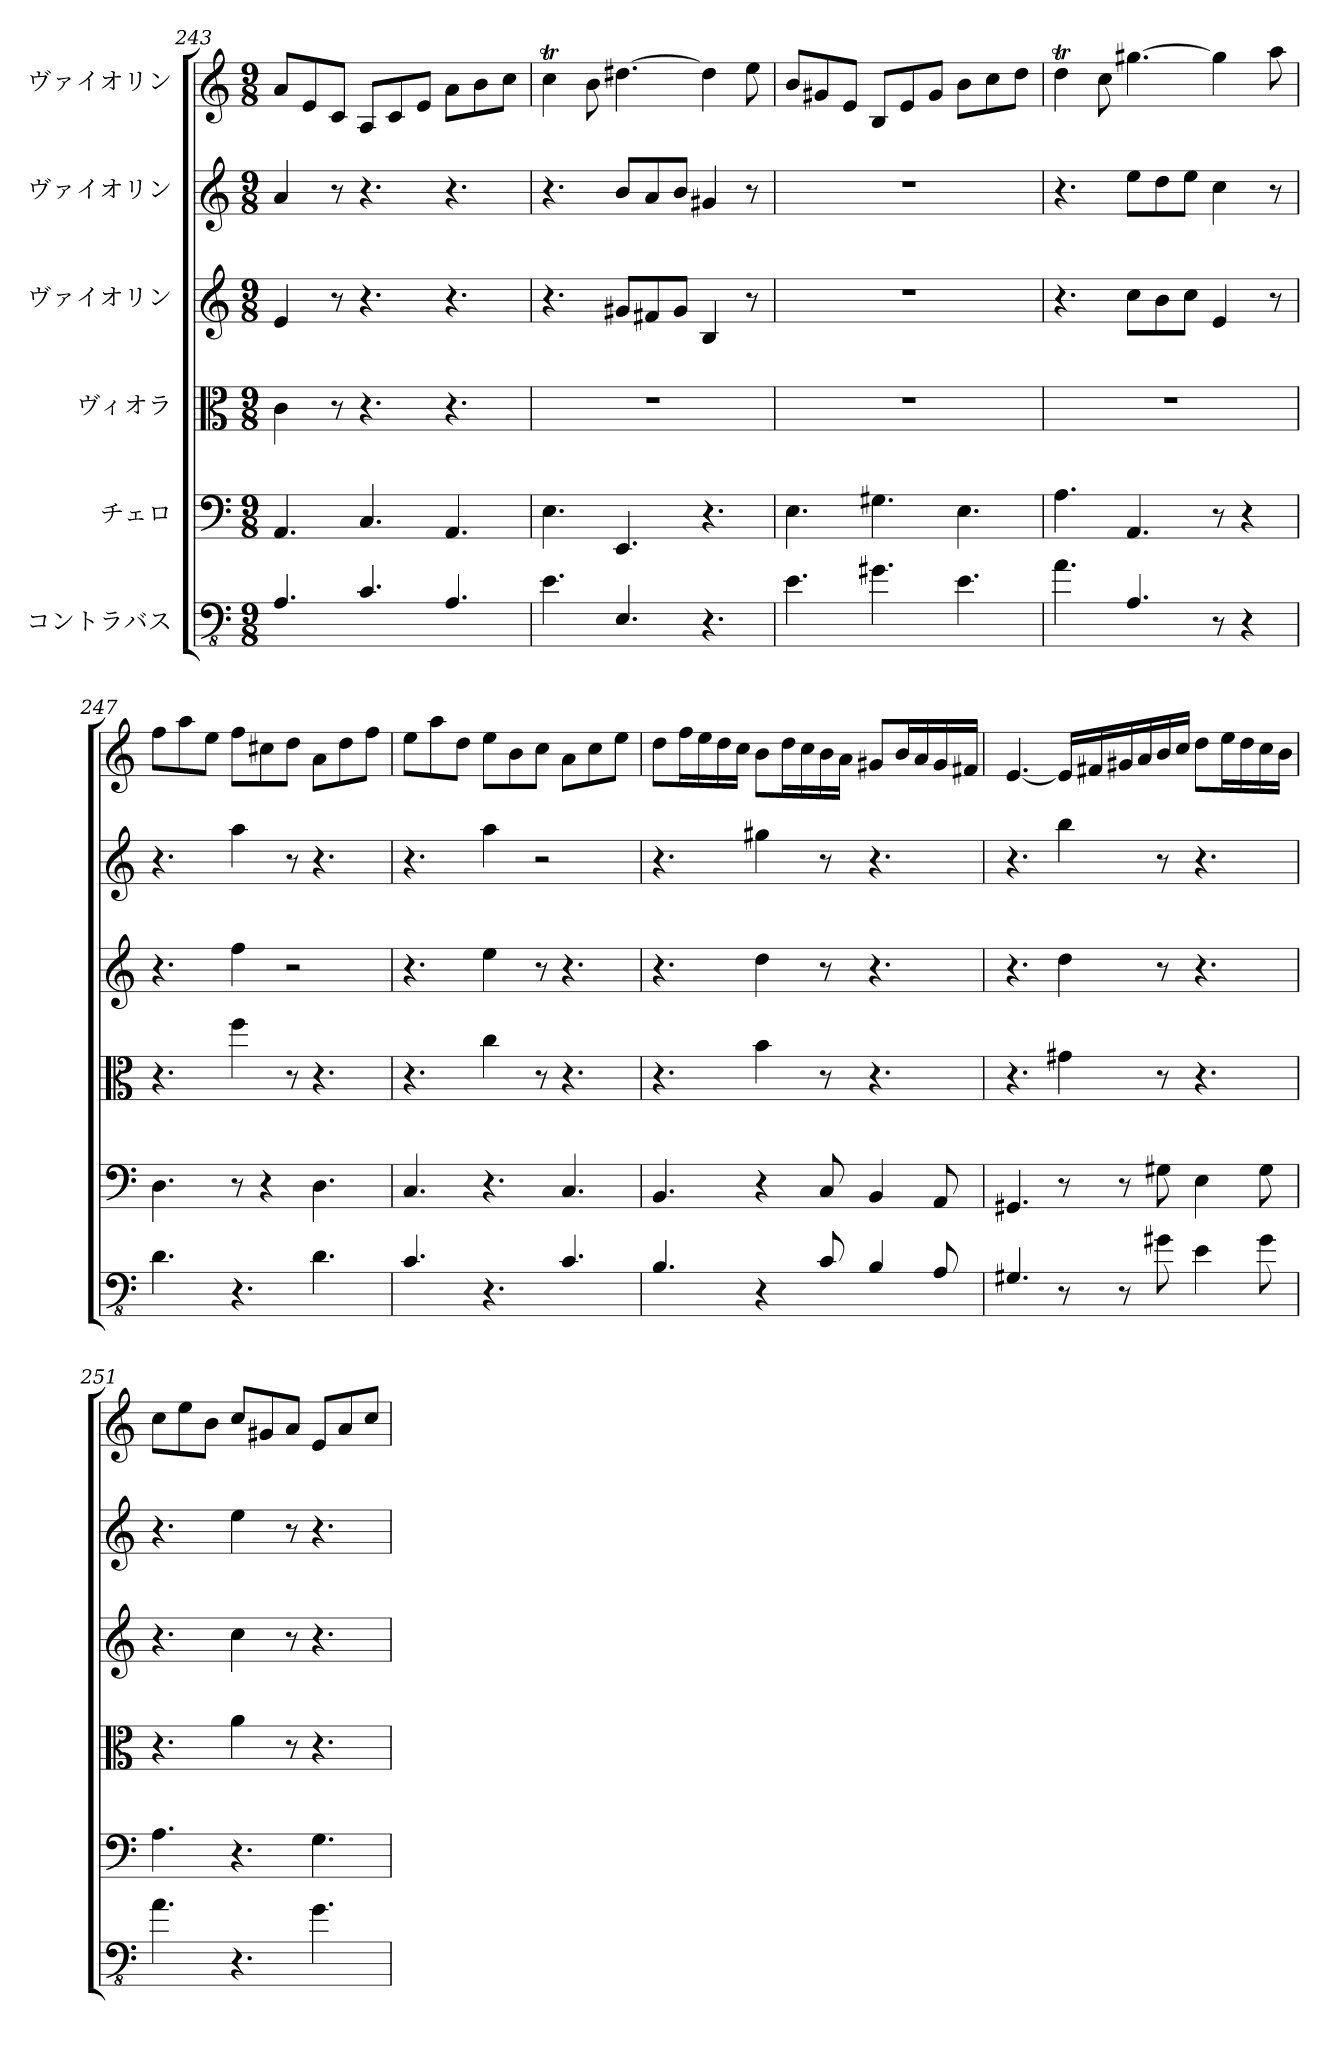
**kern	**kern	**kern	**kern	**kern	**kern
*part6	*part5	*part4	*part3	*part2	*part1
*staff6	*staff5	*staff4	*staff3	*staff2	*staff1
*I"コントラバス	*I"チェロ	*I"ヴィオラ	*I"ヴァイオリン	*I"ヴァイオリン	*I"ヴァイオリン
!!LO:PB:g=z
*clefFv4	*clefF4	*clefC3	*clefG2	*clefG2	*clefG2
*ITrd7c12	*	*	*	*	*
*k[]	*k[]	*k[]	*k[]	*k[]	*k[]
*M9/8	*M9/8	*M9/8	*M9/8	*M9/8	*M9/8
=243	=243	=243	=243	=243	=243
4.AAA/	4.AA/	4c\	4e/	4a/	8a/L
.	.	.	.	.	8e/
.	.	8r	8r	8r	8c/J
4.CC/	4.C/	4.r	4.r	4.r	8A/L
.	.	.	.	.	8c/
.	.	.	.	.	8e/J
4.AAA/	4.AA/	4.r	4.r	4.r	8a\L
.	.	.	.	.	8b\
.	.	.	.	.	8cc\J
=244	=244	=244	=244	=244	=244
4.EE\	4.E\	8%9r	4.r	4.r	4ccT\
.	.	.	.	.	8b\
4.EEE/	4.EE/	.	8g#X/L	8b/L	[4.dd#X\
.	.	.	8f#X/	8a/	.
.	.	.	8g#/J	8b/J	.
4.r	4.r	.	4B/	4g#X/	4dd#\]
.	.	.	8r	8r	8ee\
=245	=245	=245	=245	=245	=245
4.EE\	4.E\	8%9r	8%9r	8%9r	8b/L
.	.	.	.	.	8g#X/
.	.	.	.	.	8e/J
4.GG#X\	4.G#X\	.	.	.	8B/L
.	.	.	.	.	8e/
.	.	.	.	.	8g#/J
4.EE\	4.E\	.	.	.	8b\L
.	.	.	.	.	8cc\
.	.	.	.	.	8dd\J
=246	=246	=246	=246	=246	=246
4.AA\	4.A\	8%9r	4.r	4.r	4ddT\
.	.	.	.	.	8cc\
4.AAA/	4.AA/	.	8cc\L	8ee\L	[4.gg#X\
.	.	.	8b\	8dd\	.
.	.	.	8cc\J	8ee\J	.
8r	8r	.	4e/	4cc\	4gg#\]
4r	4r	.	.	.	.
.	.	.	8r	8r	8aa\
!!LO:LB:g=z
=247	=247	=247	=247	=247	=247
4.DD\	4.D\	4.r	4.r	4.r	8ff\L
.	.	.	.	.	8aa\
.	.	.	.	.	8ee\J
4.r	8r	4ff\	4ff\	4aa\	8ff\L
.	4r	.	.	.	8cc#X\
.	.	8r	2r	8r	8dd\J
4.DD\	4.D\	4.r	.	4.r	8a\L
.	.	.	.	.	8dd\
.	.	.	.	.	8ff\J
=248	=248	=248	=248	=248	=248
4.CC/	4.C/	4.r	4.r	4.r	8ee\L
.	.	.	.	.	8aa\
.	.	.	.	.	8dd\J
4.r	4.r	4cc\	4ee\	4aa\	8ee\L
.	.	.	.	.	8b\
.	.	8r	8r	2r	8cc\J
4.CC/	4.C/	4.r	4.r	.	8a\L
.	.	.	.	.	8cc\
.	.	.	.	.	8ee\J
=249	=249	=249	=249	=249	=249
4.BBB/	4.BB/	4.r	4.r	4.r	8dd\L
.	.	.	.	.	16ff\L
.	.	.	.	.	16ee\
.	.	.	.	.	16dd\
.	.	.	.	.	16cc\JJ
4r	4r	4b\	4dd\	4gg#X\	8b\L
.	.	.	.	.	16dd\L
.	.	.	.	.	16cc\
8CC/	8C/	8r	8r	8r	16b\
.	.	.	.	.	16a\JJ
4BBB/	4BB/	4.r	4.r	4.r	8g#X/L
.	.	.	.	.	16b/L
.	.	.	.	.	16a/
8AAA/	8AA/	.	.	.	16g#/
.	.	.	.	.	16f#X/JJ
!!LO:PB:g=z
=250	=250	=250	=250	=250	=250
4.GGG#X/	4.GG#X/	4.r	4.r	4.r	[4.e/
8r	8r	4g#X\	4dd\	4bb\	16e/LL]
.	.	.	.	.	16f#X/
8r	8r	.	.	.	16g#X/
.	.	.	.	.	16a/
8GG#X\	8G#X\	8r	8r	8r	16b/
.	.	.	.	.	16cc/JJ
4EE\	4E\	4.r	4.r	4.r	8dd\L
.	.	.	.	.	16ee\L
.	.	.	.	.	16dd\
8GG#\	8G#\	.	.	.	16cc\
.	.	.	.	.	16b\JJ
=251	=251	=251	=251	=251	=251
4.AA\	4.A\	4.r	4.r	4.r	8cc\L
.	.	.	.	.	8ee\
.	.	.	.	.	8b\J
4.r	4.r	4a\	4cc\	4ee\	8cc/L
.	.	.	.	.	8g#X/
.	.	8r	8r	8r	8a/J
4.GG\	4.G\	4.r	4.r	4.r	8e/L
.	.	.	.	.	8a/
.	.	.	.	.	8cc/J
=	=	=	=	=	=
*-	*-	*-	*-	*-	*-
